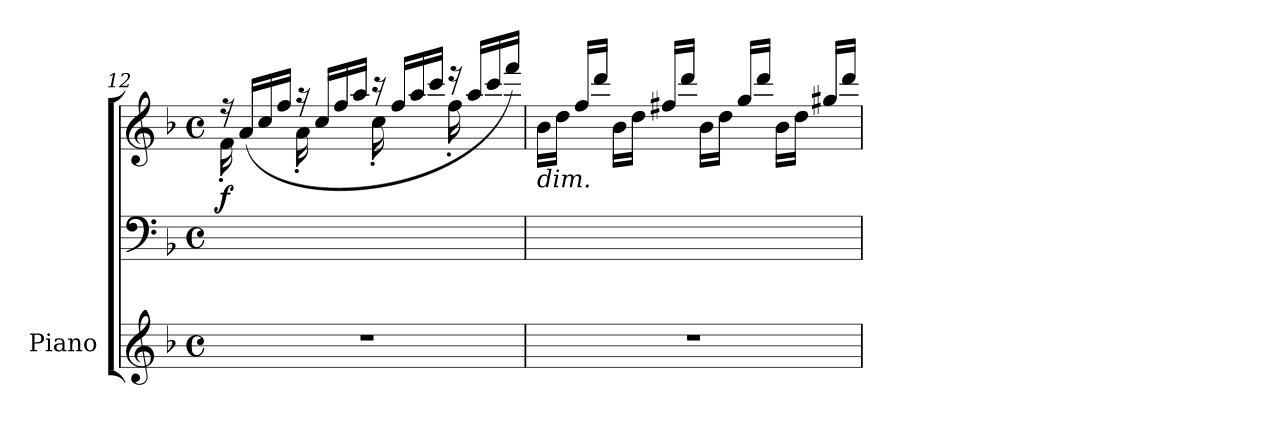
**kern	**kern	**kern	**dynam
*part1	*part1	*part1	*part1
*staff3	*staff2	*staff1	*staff1/2/3
*I"Piano	*	*	*
*I'Pno	*	*	*
*clefG2	*clefF4	*clefG2	*
*k[b-]	*k[b-]	*k[b-]	*
*M4/4	*M4/4	*M4/4	*
*met(c)	*met(c)	*met(c)	*
=12	=12	=12	=12
*	*	*^	*
!	!	!	!	!LO:DY:b
1r	16ryy	16rff	16f'<\	f
.	8.ryy	(>16a/LL	8.ryy	.
.	.	16cc/	.	.
.	.	16ff/JJ	.	.
.	16ryy	16raa	16a'<\	.
.	8.ryy	16cc/LL	8.ryy	.
.	.	16ff/	.	.
.	.	16aa/JJ	.	.
.	16ryy	16rccc	16cc'<\	.
.	8.ryy	16ff/LL	8.ryy	.
.	.	16aa/	.	.
.	.	16ccc/JJ	.	.
.	16ryy	16reee	16ff'<\	.
.	8.ryy	16aa/LL	8.ryy	.
.	.	16ccc/	.	.
.	.	16fff/JJ)	.	.
!!LO:LB:g=z	!!
=13	=13	=13	=13	=13
!	!	!LO:TX:b:i:t=dim.	!	!
1r	8ryy	8ryy	16b-\LL	.
.	.	.	16dd\JJ	.
.	8ryy	16ff/LL	8ryy	.
.	.	16ddd/JJ	.	.
.	8ryy	8ryy	16b-\LL	.
.	.	.	16dd\JJ	.
.	8ryy	16ff#X/LL	8ryy	.
.	.	16ddd/JJ	.	.
.	8ryy	8ryy	16b-\LL	.
.	.	.	16dd\JJ	.
.	8ryy	16gg/LL	8ryy	.
.	.	16ddd/JJ	.	.
.	8ryy	8ryy	16b-\LL	.
.	.	.	16dd\JJ	.
.	8ryy	16gg#X/LL	8ryy	.
.	.	16ddd/JJ	.	.
*	*	*v	*v	*
=	=	=	=
*-	*-	*-	*-
